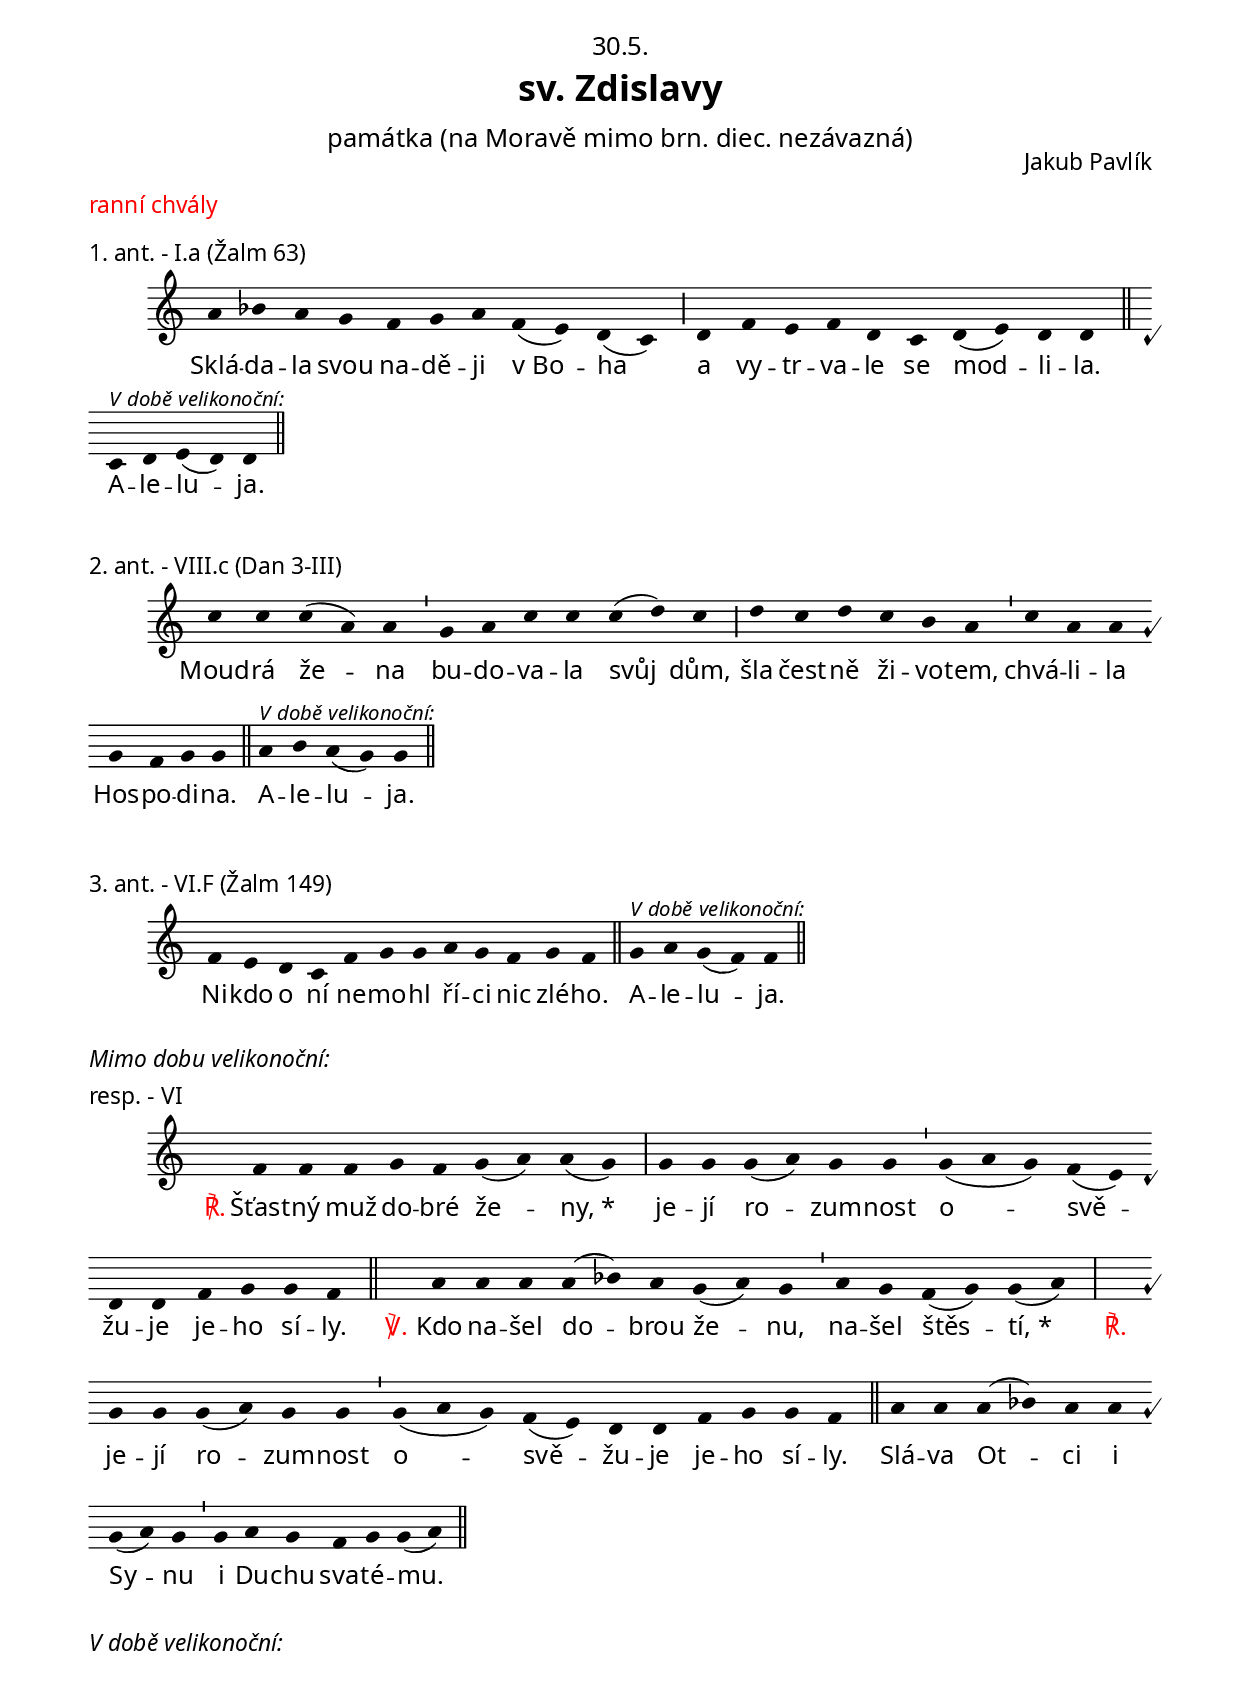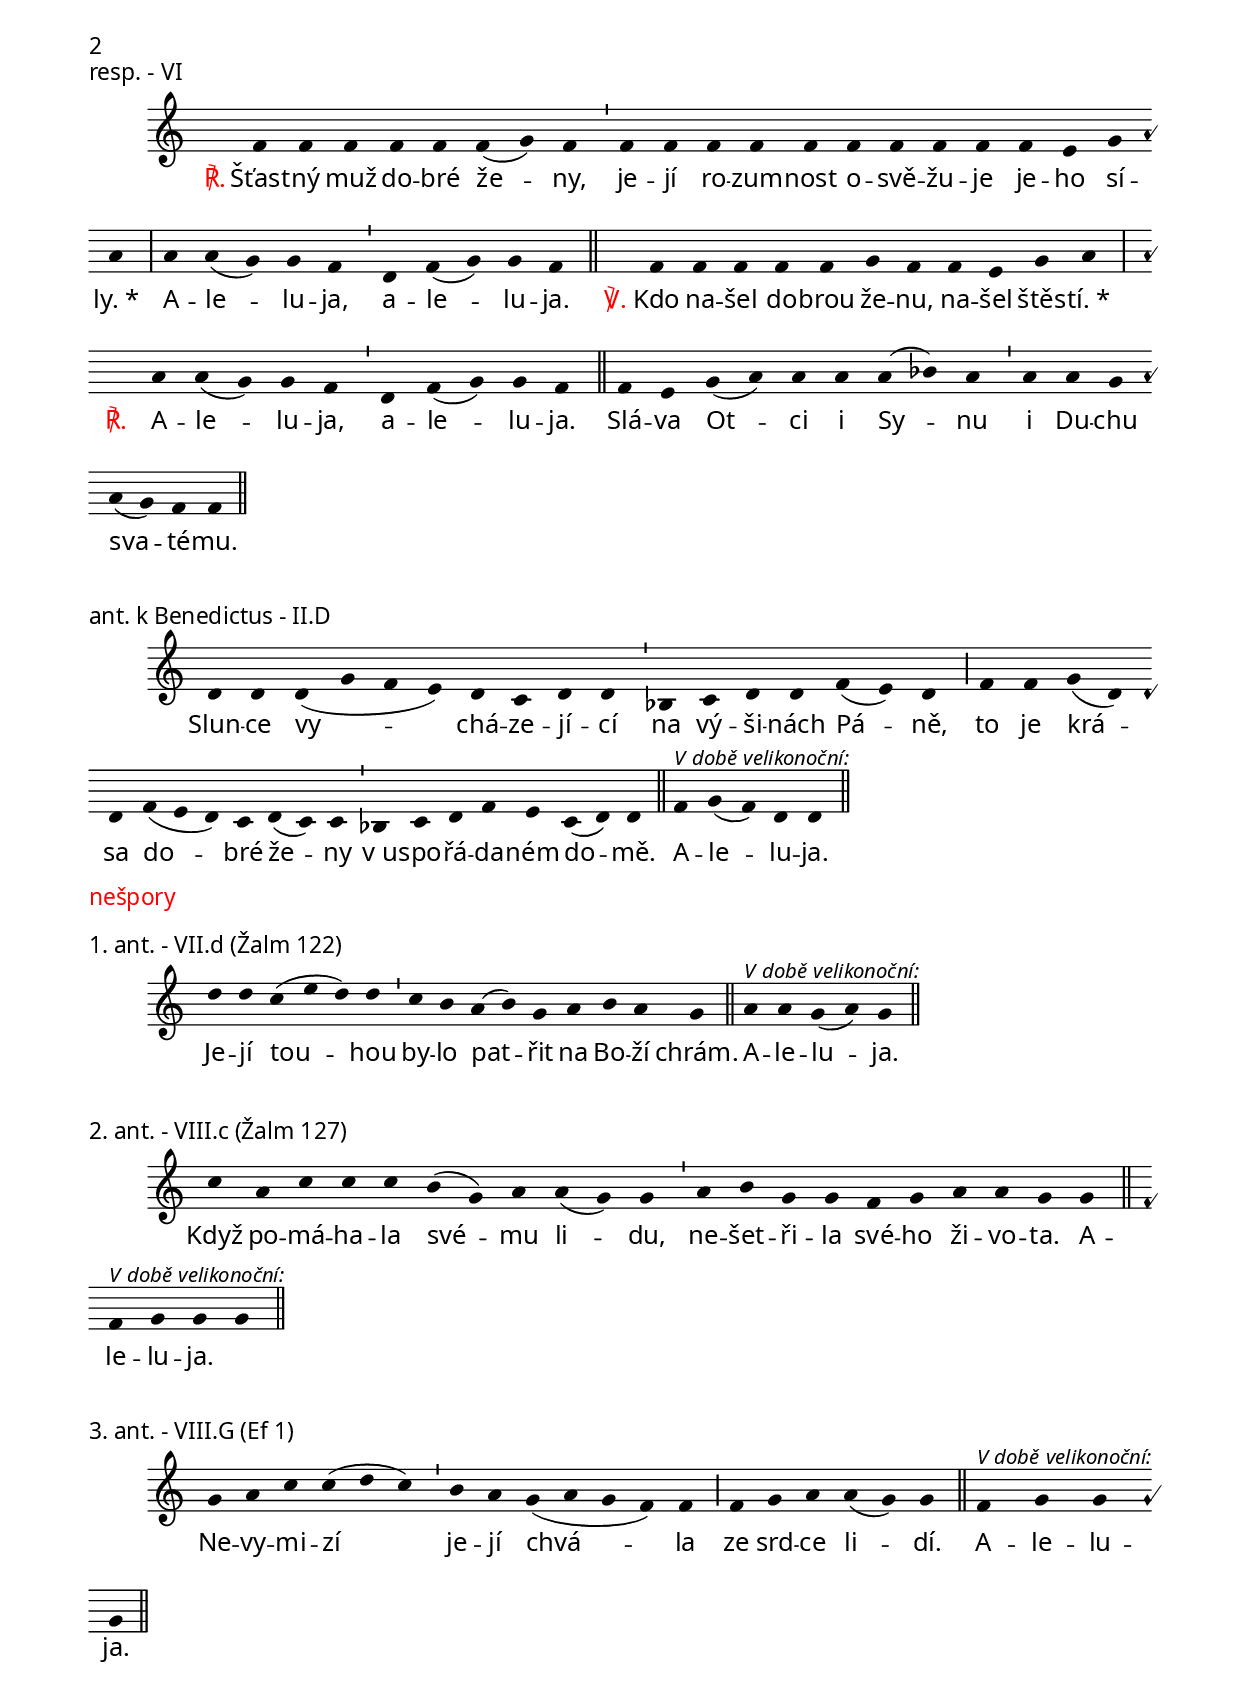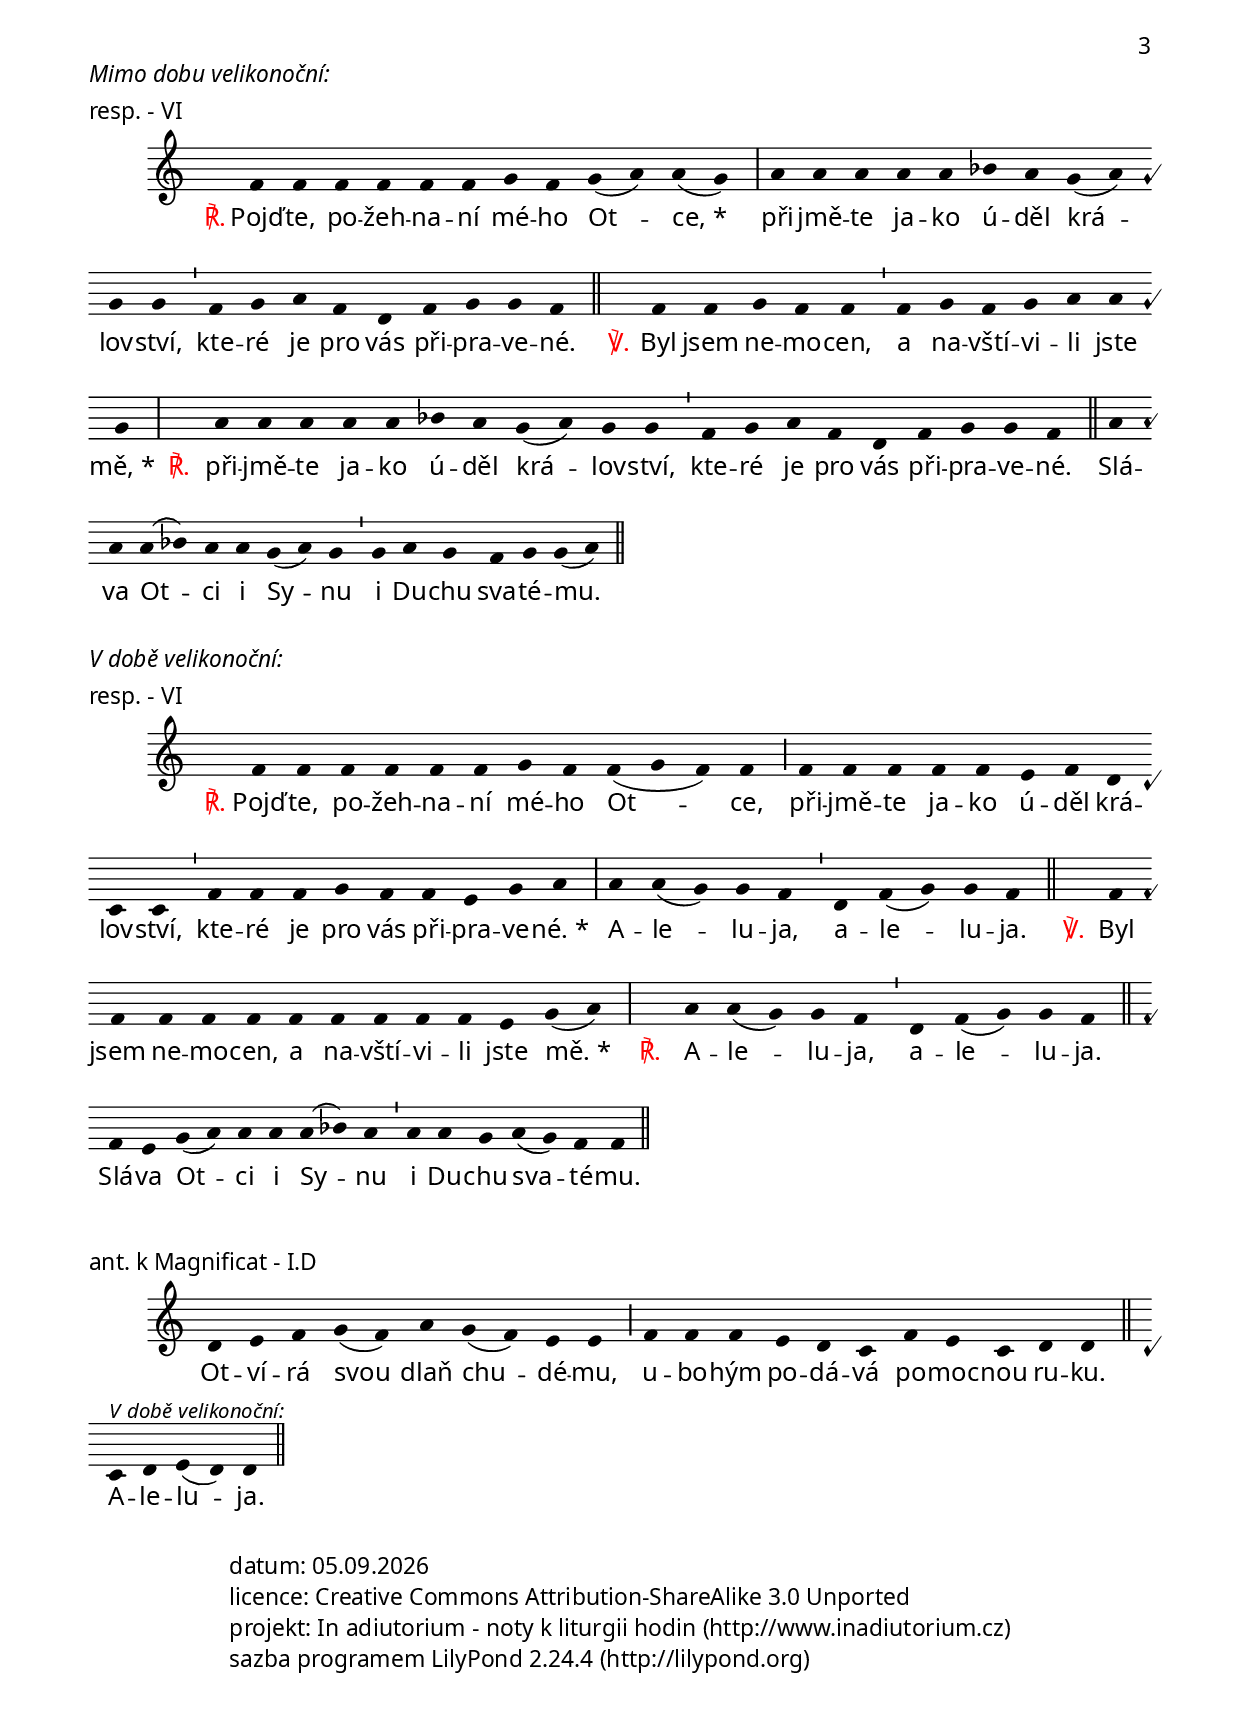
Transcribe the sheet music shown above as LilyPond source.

\version "2.19.0"

\include "../spolecne.ly"
\include "../dilyresponsorii.ly"

\header {
  title = \markup\titleSvatek
            "sv. Zdislavy"
            "památka (na Moravě mimo brn. diec. nezávazná)"
            30.5.
  composer = "Jakub Pavlík"
}

\markup {\nadpisHodinka {"ranní chvály"}}

\score {
  \relative c'' {
    \choralniRezim
    a4 bes a g f g a f( e) d( c) \barMaior
    d f e f d c d( e) d d \barFinalis

    c^\markup\rubrVelikAleluja d e( d) d \barFinalis
  }
  \addlyrics {
    Sklá -- da -- la svou na -- dě -- ji v_Bo -- ha
    a vy -- tr -- va -- le se mod -- li -- la.

    A -- le -- lu -- ja.
  }
  \header {
    quid = "1. ant."
    modus = "I"
    differentia = "a"
    psalmus = "Žalm 63"
    id = "rch-a1"
    piece = \markup {\sestavTitulek}
  }
}

\score {
  \relative c'' {
    \choralniRezim
    c4 c c( a) a \barMin g a c c c( d) c \barMaior
    d c d c b a \barMin
    c a a g f g g \barFinalis

    a^\markup\rubrVelikAleluja b a( g) g \barFinalis
  }
  \addlyrics {
    Moud -- rá že -- na bu -- do -- va -- la svůj dům,
    šla čest -- ně ži -- vo -- tem,
    chvá -- li -- la Hos -- po -- di -- na.

    A -- le -- lu -- ja.
  }
  \header {
    quid = "2. ant."
    modus = "VIII"
    differentia = "c"
    psalmus = "Dan 3-III"
    id = "rch-a2"
    piece = \markup {\sestavTitulek}
  }
}

\score {
  \relative c' {
    \choralniRezim
    f4 e d c f g g a g f g f \barFinalis

    g^\markup\rubrVelikAleluja a g( f) f \barFinalis
  }
  \addlyrics {
    Ni -- kdo o ní ne -- mo -- hl ří -- ci nic zlé -- ho.

    A -- le -- lu -- ja.
  }
  \header {
    quid = "3. ant."
    modus = "VI"
    differentia = "F"
    psalmus = "Žalm 149"
    placet = "nelíbí"
    id = "rch-a3"
    piece = \markup {\sestavTitulek}
  }
}

\markup\italic{Mimo dobu velikonoční:}

\score {
  \relative c' {
    \choralniRezim

    % R
    \neviditelna f
    f4 f f g f g( a) a( g) \barMax
    g g g( a) g g \barMin g( a g) f( e) d d f g g f \barFinalis
    % V
    \neviditelna a
    a a a a( bes) a g( a) g \barMin a g f( g) g( a) \barMax
    % R
    \neviditelna a
    g g g( a) g g \barMin g( a g) f( e) d d f g g f \barFinalis

    % Slava
    \respVIdoxologie \barFinalis
  }
  \addlyrics {
    \Response Šťast -- ný muž do -- bré že -- ny,_*
    je -- jí ro -- zum -- nost o -- svě -- žu -- je je -- ho sí -- ly.
    \Verse Kdo na -- šel do -- brou že -- nu, na -- šel štěs -- tí,_*
    \Response je -- jí ro -- zum -- nost o -- svě -- žu -- je je -- ho sí -- ly.
    \textRespDoxologie
  }
  \header {
    quid = "resp."
    modus = "VI"
    id = "rch-resp"
    piece = \markup {\sestavTitulekResp}
  }
}

\markup\italic{V době velikonoční:}

\score {
  \relative c' {
    \choralniRezim

    % R
    \neviditelna f
    f4 f f f f f( g) f \barMin
    f f f f f f f f f f e g a \barMax
    \respVIalelujaResponsum \barFinalis
    % V
    \neviditelna f
    f4 f f f f g f f e g a \barMax
    % R
    \neviditelna a
    \respVIalelujaResponsum \barFinalis
    % Slava
    \respVIalelujaDoxologie \barFinalis
  }
  \addlyrics {
    \Response Šťast -- ný muž do -- bré že -- ny,
    je -- jí ro -- zum -- nost o -- svě -- žu -- je je -- ho sí -- ly._*
    \textRespAleluja
    \Verse Kdo na -- šel do -- brou že -- nu, na -- šel štěs -- tí._*
    \Response \textRespAleluja
    \textRespDoxologie
  }
  \header {
    quid = "resp."
    modus = "VI"
    id = "rch-resp-velik"
    piece = \markup {\sestavTitulekResp}
  }
}

\score {
  \relative c' {
    \choralniRezim
    d4 d d( g f e) d c d d \barMin bes c d d f( e) d \barMaior
    f f g( d) d f( e d) c d( c) c \barMin
    bes c d f e c( d) d \barFinalis

    f^\markup\rubrVelikAleluja g( f) d d \barFinalis
  }
  \addlyrics {
    Slun -- ce vy -- chá -- ze -- jí -- cí na vý -- ši -- nách Pá -- ně,
    to je krá -- sa do -- bré že -- ny
    v_u -- spo -- řá -- da -- ném do -- mě.

    A -- le -- lu -- ja.
  }
  \header {
    quid = "ant. k Benedictus"
    modus = "II"
    differentia = "D"
    psalmus = ""
    id = "rch-aben"
    piece = \markup {\sestavTitulekBezZalmu}
  }
}

\markup {\nadpisHodinka {"nešpory"}}

\score {
  \relative c'' {
    \choralniRezim
    d4 d c( e d) d \barMin
    c b a( b) g a b a g \barFinalis

    a^\markup\rubrVelikAleluja a g( a) g \barFinalis
  }
  \addlyrics {
    Je -- jí tou -- hou
    by -- lo pat -- řit na Bo -- ží chrám.

    A -- le -- lu -- ja.
  }
  \header {
    quid = "1. ant."
    modus = "VII"
    differentia = "d"
    psalmus = "Žalm 122"
    id = "ne-a1"
    piece = \markup {\sestavTitulek}
  }
}

\score {
  \relative c'' {
    \choralniRezim
    c4 a c c c b( g) a a( g) g \barMin
    a b g g f g a a g g \barFinalis

    f^\markup\rubrVelikAleluja g g g \barFinalis
  }
  \addlyrics {
    Když po -- má -- ha -- la své -- mu li -- du,
    ne -- šet -- ři -- la své -- ho ži -- vo -- ta.

    A -- le -- lu -- ja.
  }
  \header {
    quid = "2. ant."
    modus = "VIII"
    differentia = "c"
    psalmus = "Žalm 127"
    id = "ne-a2"
    piece = \markup {\sestavTitulek}
  }
}

\score {
  \relative c'' {
    \choralniRezim
    g a c c( d c) \barMin b a g( a g f) f \barMaior
    f g a a( g) g \barFinalis

    f^\markup\rubrVelikAleluja g g g \barFinalis
  }
  \addlyrics {
    Ne -- vy -- mi -- zí je -- jí chvá -- la
    ze srd -- ce li -- dí.

    A -- le -- lu -- ja.
  }
  \header {
    quid = "3. ant."
    modus = "VIII"
    differentia = "G"
    psalmus = "Ef 1"
    id = "ne-a3"
    piece = \markup {\sestavTitulek}
  }
}

\markup\italic{Mimo dobu velikonoční:}

\score {
  \relative c' {
    \choralniRezim

    % R
    \neviditelna f
    f4 f f f f f g f g( a) a( g) \barMax
    a a a a a bes a g( a) g g \barMin
    f g a f d f g g f \barFinalis
    % V
    \neviditelna a
    f f g f f \barMin f g f g a a g \barMax
    % R
    \neviditelna a
    a a a a a bes a g( a) g g \barMin
    f g a f d f g g f \barFinalis
    % Slava
    \respVIdoxologie \barFinalis
  }
  \addlyrics {
    \Response Pojď -- te, po -- žeh -- na -- ní mé -- ho Ot -- ce,_*
    při -- jmě -- te ja -- ko ú -- děl krá -- lov -- ství,
    kte -- ré je pro vás při -- pra -- ve -- né.
    \Verse Byl jsem ne -- mo -- cen, a na -- vští -- vi -- li jste mě,_*
    \Response při -- jmě -- te ja -- ko ú -- děl krá -- lov -- ství,
    kte -- ré je pro vás při -- pra -- ve -- né.
    \textRespDoxologie
  }
  \header {
    quid = "resp."
    modus = "VI"
    id = "ne-resp"
    piece = \markup {\sestavTitulekResp}
  }
}

\markup\italic{V době velikonoční:}

\score {
  \relative c' {
    \choralniRezim

    % R
    \neviditelna f
    f4 f f f f f g f f( g f) f \barMaior
    f f f f f e f d c c \barMin
    f f f g f f e g a \barMax
    \respVIalelujaResponsum \barFinalis
    % V
    \neviditelna f
    f4 f f f f f f f f f e g( a) \barMax
    % R
    \neviditelna a
    \respVIalelujaResponsum \barFinalis
    % Slava
    \respVIalelujaDoxologie \barFinalis
  }
  \addlyrics {
    \Response Pojď -- te, po -- žeh -- na -- ní mé -- ho Ot -- ce,
    při -- jmě -- te ja -- ko ú -- děl krá -- lov -- ství,
    kte -- ré je pro vás při -- pra -- ve -- né._*
    \textRespAleluja
    \Verse Byl jsem ne -- mo -- cen, a na -- vští -- vi -- li jste mě._*
    \Response \textRespAleluja
    \textRespDoxologie
  }
  \header {
    quid = "resp."
    modus = "VI"
    id = "ne-resp-velik"
    piece = \markup {\sestavTitulekResp}
  }
}

\score {
  \relative c' {
    \choralniRezim
    d4 e f g( f) a g( f) e e \barMaior
    f f f e d c f e c d d \barFinalis

    c^\markup\rubrVelikAleluja d e( d) d \barFinalis
  }
  \addlyrics {
    Ot -- ví -- rá svou dlaň chu -- dé -- mu,
    u -- bo -- hým po -- dá -- vá po -- moc -- nou ru -- ku.

    A -- le -- lu -- ja.
  }
  \header {
    quid = "ant. k Magnificat"
    modus = "I"
    differentia = "D"
    psalmus = ""
    fial = "sanktoral/1113anezkaceska.ly#rch-a1?+aleluja"
    id = "ne-amag"
    piece = \markup {\sestavTitulekBezZalmu}
  }
}